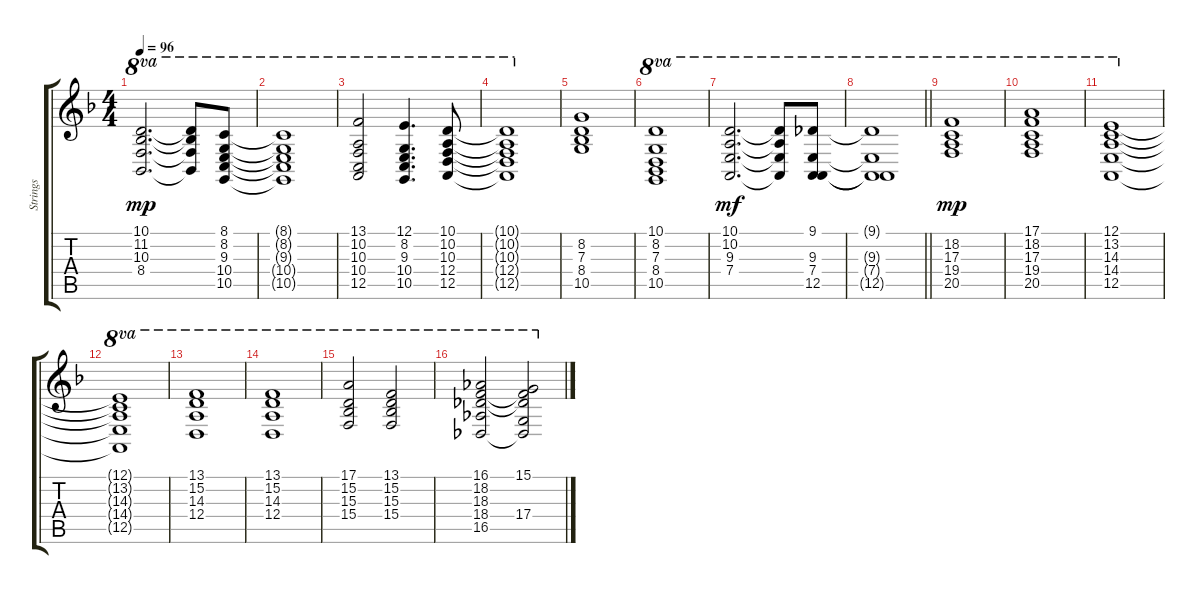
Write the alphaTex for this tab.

\track ("Strings" "Strings") {instrument stringensemble2}
\staff {score tabs}
\tuning (E4 B3 G3 D3 A2 E2) {hide}
\ts (4 4)
\tempo 96
\clef g2
\ks f
(10.1 11.2 10.3 8.4).2{d ot 8va dy mp} (10.1{t} 11.2{t} 10.3{t} 8.4{t}).8{ot 8va} (8.1 8.2 9.3 10.4 10.5).8{ot 8va} |
(8.1{t} 8.2{t} 9.3{t} 10.4{t} 10.5{t}).1{ot 8va} |
(13.1 10.2 10.3 10.4 12.5).2{ot 8va} (12.1 8.2 9.3 10.4 10.5).4{d ot 8va} (10.1 10.2 10.3 12.4 12.5).8{ot 8va} |
(10.1{t} 10.2{t} 10.3{t} 12.4{t} 12.5{t}).1{ot 8va} |
(8.2 7.3 8.4 10.5).1 |
(10.1 8.2 7.3 8.4 10.5).1{ot 8va} |
(10.1 10.2 9.3 7.4).2{d ot 8va dy mf} (10.1{t} 10.2{t} 9.3{t} 7.4{t}).8{ot 8va} (9.1 9.3 7.4 12.5).8{ot 8va} |
\barLineRight lightlight
(9.1{t} 9.3{t} 7.4{t} 12.5{t}).1{ot 8va} |
(18.2 17.3 19.4 20.5).1{ot 8va dy mp} |
(17.1 18.2 17.3 19.4 20.5).1{ot 8va} |
(12.1 13.2 14.3 14.4 12.5).1{ot 8va} |
(12.1{t} 13.2{t} 14.3{t} 14.4{t} 12.5{t}).1{ot 8va} |
(13.1 15.2 14.3 12.4).1{ot 8va} |
(13.1 15.2 14.3 12.4).1{ot 8va} |
(17.1 15.2 15.3 15.4).2{ot 8va} (13.1 15.2 15.3 15.4).2{ot 8va} |
(16.1 18.2 18.3 18.4 16.5).2{ot 8va} (15.1 18.2{t} 18.3{t} 17.4 16.5{t}).2{ot 8va}
